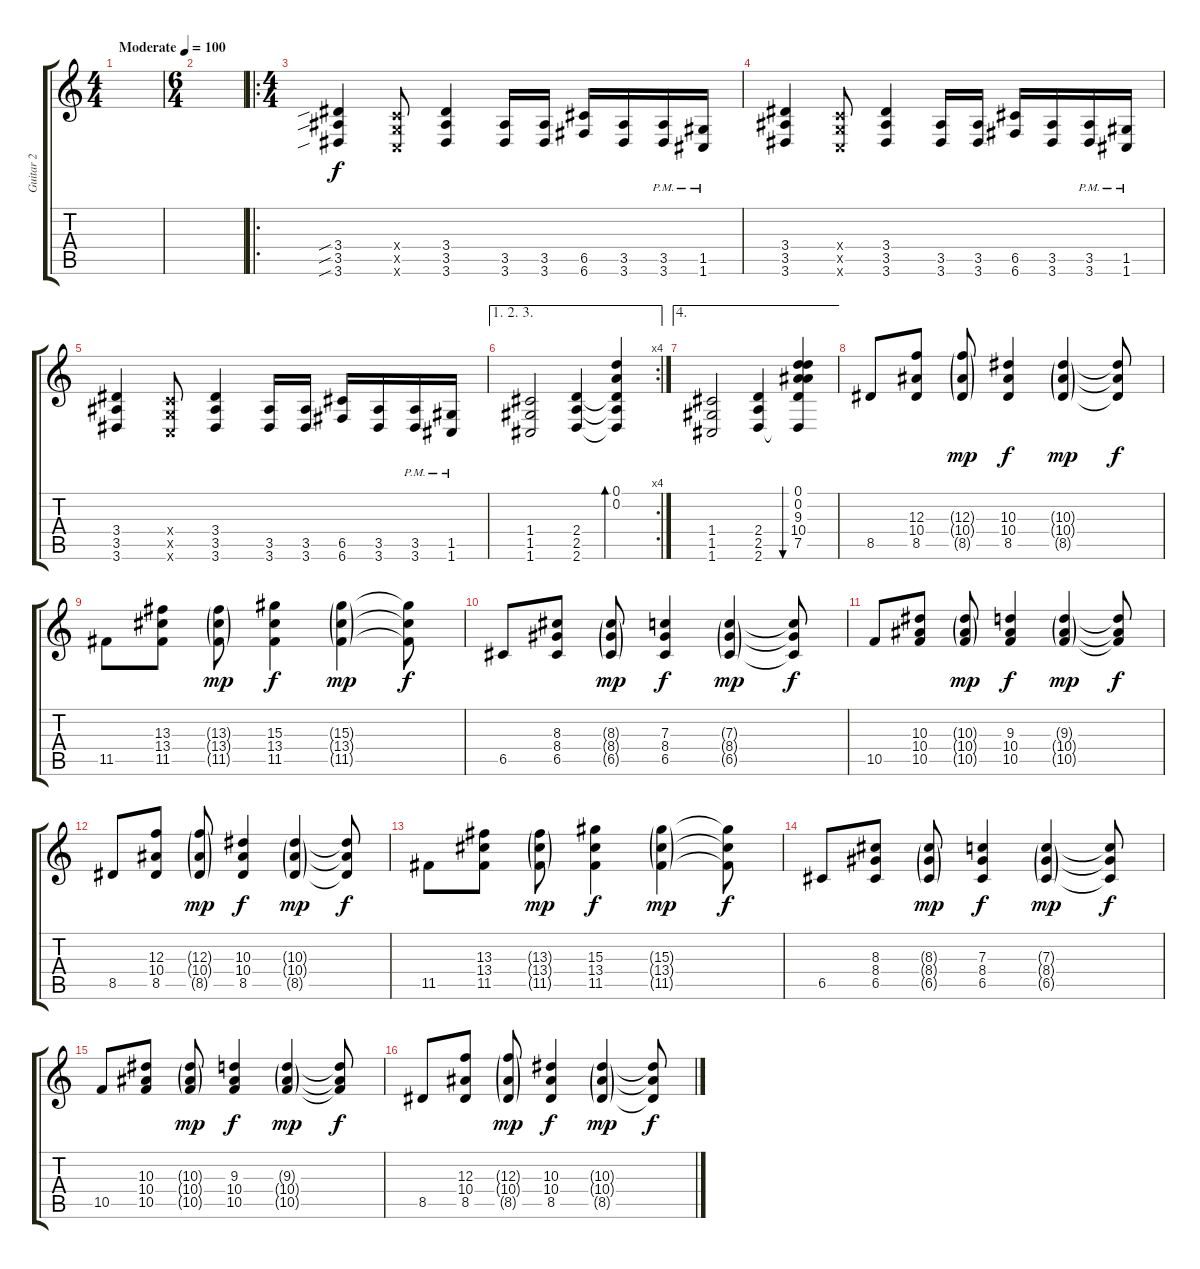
\track ("Guitar 2" "Guitar 2") {instrument distortionguitar}
\staff {score tabs}
\tuning (D4 A3 F3 C3 G2 C2) {hide}
\ts (4 4)
\tempo (100 "Moderate")
\clef g2
\ks c
|
\ts (6 4)
|
\ro
\ts (4 4)
(3.4{sib} 3.5{sib} 3.6{sib}).4 (0.4{x} 0.5{x} 0.6{x}).8 (3.4 3.5 3.6).4 (3.5 3.6).16 (3.5 3.6).16 (6.5 6.6).16 (3.5 3.6).16 (3.5{pm} 3.6{pm}).16 (1.5{pm} 1.6{pm}).16 |
(3.4 3.5 3.6).4 (0.4{x} 0.5{x} 0.6{x}).8 (3.4 3.5 3.6).4 (3.5 3.6).16 (3.5 3.6).16 (6.5 6.6).16 (3.5 3.6).16 (3.5{pm} 3.6{pm}).16 (1.5{pm} 1.6{pm}).16 |
(3.4 3.5 3.6).4 (0.4{x} 0.5{x} 0.6{x}).8 (3.4 3.5 3.6).4 (3.5 3.6).16 (3.5 3.6).16 (6.5 6.6).16 (3.5 3.6).16 (3.5{pm} 3.6{pm}).16 (1.5{pm} 1.6{pm}).16 |
\ae (1 2 3)
\rc 4
(1.4 1.5 1.6).2 (2.4 2.5 2.6).4 (0.1 0.2 2.4{t} 2.5{t} 2.6{t}).4{bd 60} |
\ae 4
(1.4 1.5 1.6).2 (2.4 2.5 2.6).4 (0.1 0.2 9.3 10.4 7.5 2.6{t}).4{bu 60} |
8.5.8{instrument electricguitarclean} (12.3 10.4 8.5).8 (12.3{g} 10.4{g} 8.5{g}).8{dy mp} (10.3 10.4 8.5).4{dy f} (10.3{g} 10.4{g} 8.5{g}).4{dy mp} (10.3{t} 10.4{t} 8.5{t}).8{dy f} |
11.5.8 (13.3 13.4 11.5).8 (13.3{g} 13.4{g} 11.5{g}).8{dy mp} (15.3 13.4 11.5).4{dy f} (15.3{g} 13.4{g} 11.5{g}).4{dy mp} (15.3{t} 13.4{t} 11.5{t}).8{dy f} |
6.5.8 (8.3 8.4 6.5).8 (8.3{g} 8.4{g} 6.5{g}).8{dy mp} (7.3 8.4 6.5).4{dy f} (7.3{g} 8.4{g} 6.5{g}).4{dy mp} (7.3{t} 8.4{t} 6.5{t}).8{dy f} |
10.5.8 (10.3 10.4 10.5).8 (10.3{g} 10.4{g} 10.5{g}).8{dy mp} (9.3 10.4 10.5).4{dy f} (9.3{g} 10.4{g} 10.5{g}).4{dy mp} (9.3{t} 10.4{t} 10.5{t}).8{dy f} |
8.5.8 (12.3 10.4 8.5).8 (12.3{g} 10.4{g} 8.5{g}).8{dy mp} (10.3 10.4 8.5).4{dy f} (10.3{g} 10.4{g} 8.5{g}).4{dy mp} (10.3{t} 10.4{t} 8.5{t}).8{dy f} |
11.5.8 (13.3 13.4 11.5).8 (13.3{g} 13.4{g} 11.5{g}).8{dy mp} (15.3 13.4 11.5).4{dy f} (15.3{g} 13.4{g} 11.5{g}).4{dy mp} (15.3{t} 13.4{t} 11.5{t}).8{dy f} |
6.5.8 (8.3 8.4 6.5).8 (8.3{g} 8.4{g} 6.5{g}).8{dy mp} (7.3 8.4 6.5).4{dy f} (7.3{g} 8.4{g} 6.5{g}).4{dy mp} (7.3{t} 8.4{t} 6.5{t}).8{dy f} |
10.5.8 (10.3 10.4 10.5).8 (10.3{g} 10.4{g} 10.5{g}).8{dy mp} (9.3 10.4 10.5).4{dy f} (9.3{g} 10.4{g} 10.5{g}).4{dy mp} (9.3{t} 10.4{t} 10.5{t}).8{dy f} |
8.5.8 (12.3 10.4 8.5).8 (12.3{g} 10.4{g} 8.5{g}).8{dy mp} (10.3 10.4 8.5).4{dy f} (10.3{g} 10.4{g} 8.5{g}).4{dy mp} (10.3{t} 10.4{t} 8.5{t}).8{dy f}
